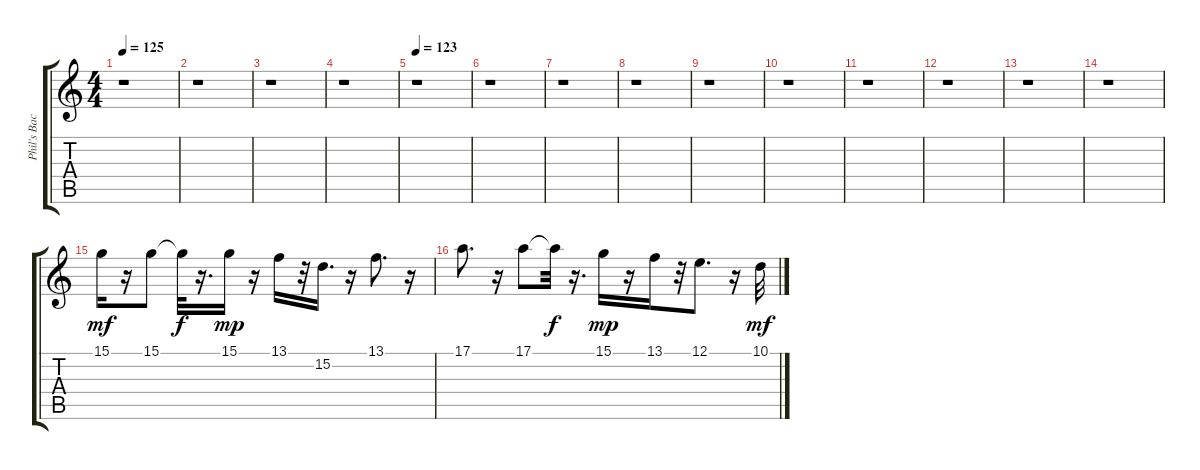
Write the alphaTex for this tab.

\track ("Phil's Background Vocals" "Phil's Bac") {instrument panflute}
\staff {score tabs}
\tuning (E4 B3 G3 D3 A2 E2) {hide}
\ts (4 4)
\tempo 125
\clef g2
\ks c
r.1{dy mf} |
r.1 |
r.1 |
r.1 |
\tempo 123
r.1 |
r.1 |
r.1 |
r.1 |
r.1 |
r.1 |
r.1 |
r.1 |
r.1 |
r.1 |
15.1.16 r.16 15.1.8 15.1{t}.32{dy f} r.16{d} 15.1.16{dy mp} r.16 13.1.16 r.32 15.2.16{d} r.16 13.1.8{d} r.16 |
17.1.8{d} r.16 17.1.8 17.1{t}.32{dy f} r.16{d} 15.1.16{dy mp} r.16 13.1.16 r.32 12.1.8{d} r.16 10.1.32{dy mf}
